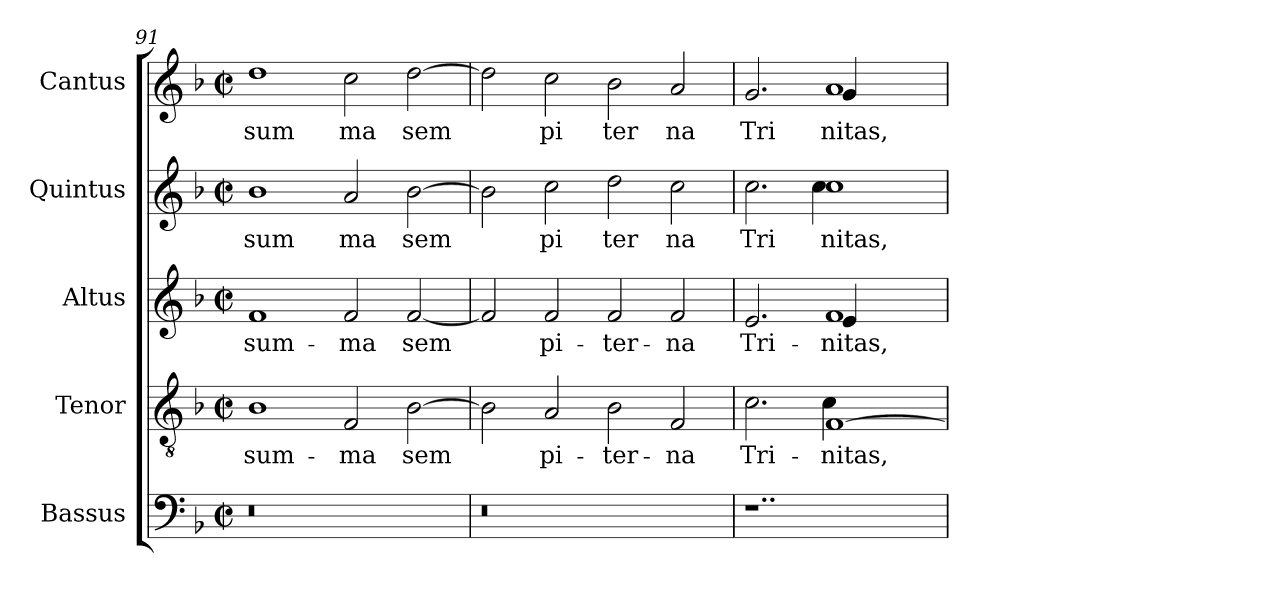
**kern	**kern	**text	**kern	**text	**kern	**text	**kern	**text
*part5	*part4	*part4	*part3	*part3	*part2	*part2	*part1	*part1
*staff5	*staff4	*staff4	*staff3	*staff3	*staff2	*staff2	*staff1	*staff1
*I"Bassus	*I"Tenor	*	*I"Altus	*	*I"Quintus	*	*I"Cantus	*
*clefF4	*clefGv2	*	*clefG2	*	*clefG2	*	*clefG2	*
*k[b-]	*k[b-]	*	*k[b-]	*	*k[b-]	*	*k[b-]	*
*F:	*F:	*	*F:	*	*F:	*	*F:	*
*M2/2	*M2/2	*	*M2/2	*	*M2/2	*	*M2/2	*
*met(c|)	*met(c|)	*	*met(c|)	*	*met(c|)	*	*met(c|)	*
=91	=91	=91	=91	=91	=91	=91	=91	=91
!	!	!LO:LY:b:cj	!	!LO:LY:b:cj	!	!LO:LY:b:cj	!	!LO:LY:b:cj
0r	1B-	sum-	1f	sum-	1b-	sum	1dd	sum
!	!	!LO:LY:b:cj	!	!LO:LY:b:cj	!	!LO:LY:b:cj	!	!LO:LY:b:cj
.	2F/	-ma	2f/	-ma	2a/	ma	2cc\	ma
!	!	!LO:LY:b:cj	!	!LO:LY:b:cj	!	!LO:LY:b:cj	!	!LO:LY:b:cj
.	[>2B-\	sem-	[<2f/	sem-	[>2b-\	sem	[>2dd\	sem
=92	=92	=92	=92	=92	=92	=92	=92	=92
!	!	!LO:LY:b:cj	!	!LO:LY:b:cj	!	!LO:LY:b:cj	!	!LO:LY:b:cj
0r	2B-\]	--	2f/]	--	2b-\]	.	2dd\]	.
!	!	!LO:LY:b:cj	!	!LO:LY:b:cj	!	!LO:LY:b:cj	!	!LO:LY:b:cj
.	2A/	-pi-	2f/	-pi-	2cc\	pi	2cc\	pi
!	!	!LO:LY:b:cj	!	!LO:LY:b:cj	!	!LO:LY:b:cj	!	!LO:LY:b:cj
.	2B-\	-ter-	2f/	-ter-	2dd\	ter	2b-\	ter
!	!	!LO:LY:b:cj	!	!LO:LY:b:cj	!	!LO:LY:b:cj	!	!LO:LY:b:cj
.	2F/	-na	2f/	-na	2cc\	na	2a/	na
=93	=93	=93	=93	=93	=93	=93	=93	=93
!	!	!LO:LY:b:cj	!	!LO:LY:b:cj	!	!LO:LY:b:cj	!	!LO:LY:b:cj
*	*^	*	*^	*	*^	*	*^	*
1..r	2.c\	2.ryy	Tri-	2.e/	2.ryy	Tri-	2.cc\	2.ryy	Tri	2.g/	2.ryy	Tri
!	!	!	!LO:LY:b:cj	!	!	!LO:LY:b:cj	!	!	!LO:LY:b:cj	!	!	!LO:LY:b:cj
.	[<1F	4c\	-nitas,-	1f	4e/	-nitas,	1cc	4cc\	nitas,	1a	4g/	nitas,
.	.	2.ryy	.	.	2.ryy	.	.	2.ryy	.	.	2.ryy	.
*	*v	*v	*	*	*	*	*v	*v	*	*v	*v	*
*	*	*	*v	*v	*	*	*	*	*
=	=	=	=	=	=	=	=	=
*-	*-	*-	*-	*-	*-	*-	*-	*-
